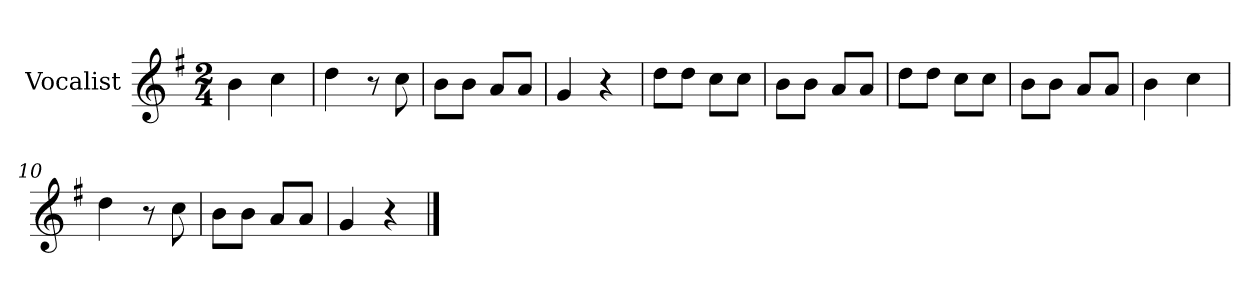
**kern
*part1
*staff1
*I"Vocalist
*k[f#]
*G:
*M2/4
=1
4b
4cc
=2
4dd
8r
8cc
=3
8bL
8bJ
8aL
8aJ
=4
4g
4r
=5
8ddL
8ddJ
8ccL
8ccJ
=6
8bL
8bJ
8aL
8aJ
=7
8ddL
8ddJ
8ccL
8ccJ
=8
8bL
8bJ
8aL
8aJ
=9
4b
4cc
=10
4dd
8r
8cc
=11
8bL
8bJ
8aL
8aJ
=12
4g
4r
==
*-
